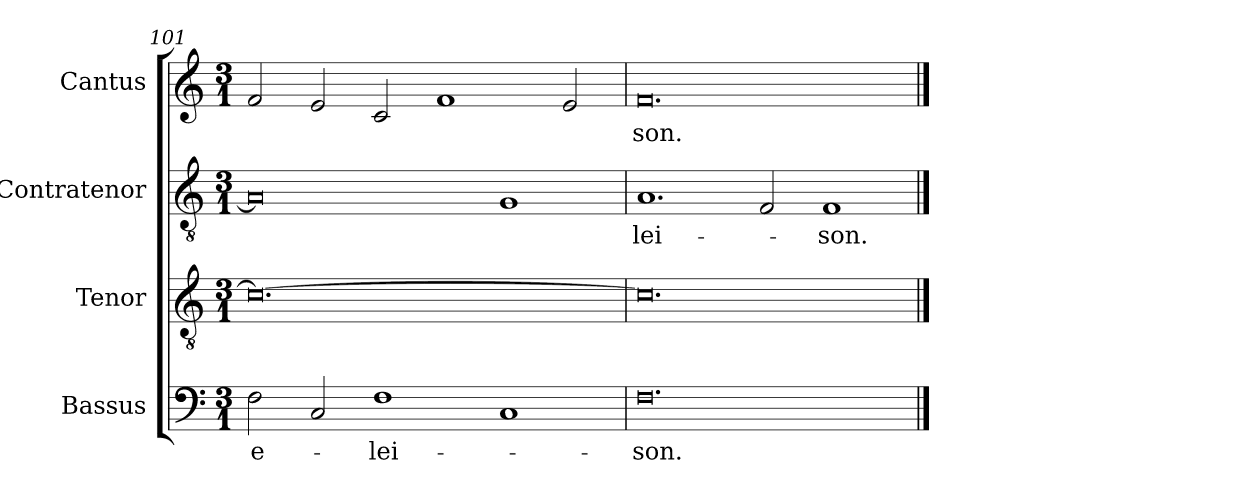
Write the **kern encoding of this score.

**kern	**text	**kern	**kern	**text	**kern	**text
*part4	*part4	*part3	*part2	*part2	*part1	*part1
*staff4	*staff4	*staff3	*staff2	*staff2	*staff1	*staff1
*I"Bassus	*	*I"Tenor	*I"Contratenor	*	*I"Cantus	*
*I'B	*	*I'T	*I'Ct	*	*I'Cn	*
*clefF4	*	*clefGv2	*clefGv2	*	*clefG2	*
*k[]	*	*k[]	*k[]	*	*k[]	*
*M3/1	*	*M3/1	*M3/1	*	*M3/1	*
=101	=101	=101	=101	=101	=101	=101
2F\	e-	0.c_	0A]	.	2f/	.
2C/	.	.	.	.	2e/	.
1F	-lei-	.	.	.	2c/	.
.	.	.	.	.	1f	.
1C	.	.	1G	.	.	.
.	.	.	.	.	2e/	.
=102	=102	=102	=102	=102	=102	=102
0.F	-son.	0.c]	1.A	-lei-	0.f	-son.
.	.	.	2F/	.	.	.
.	.	.	1F	-son.	.	.
==	==	==	==	==	==	==
*-	*-	*-	*-	*-	*-	*-
